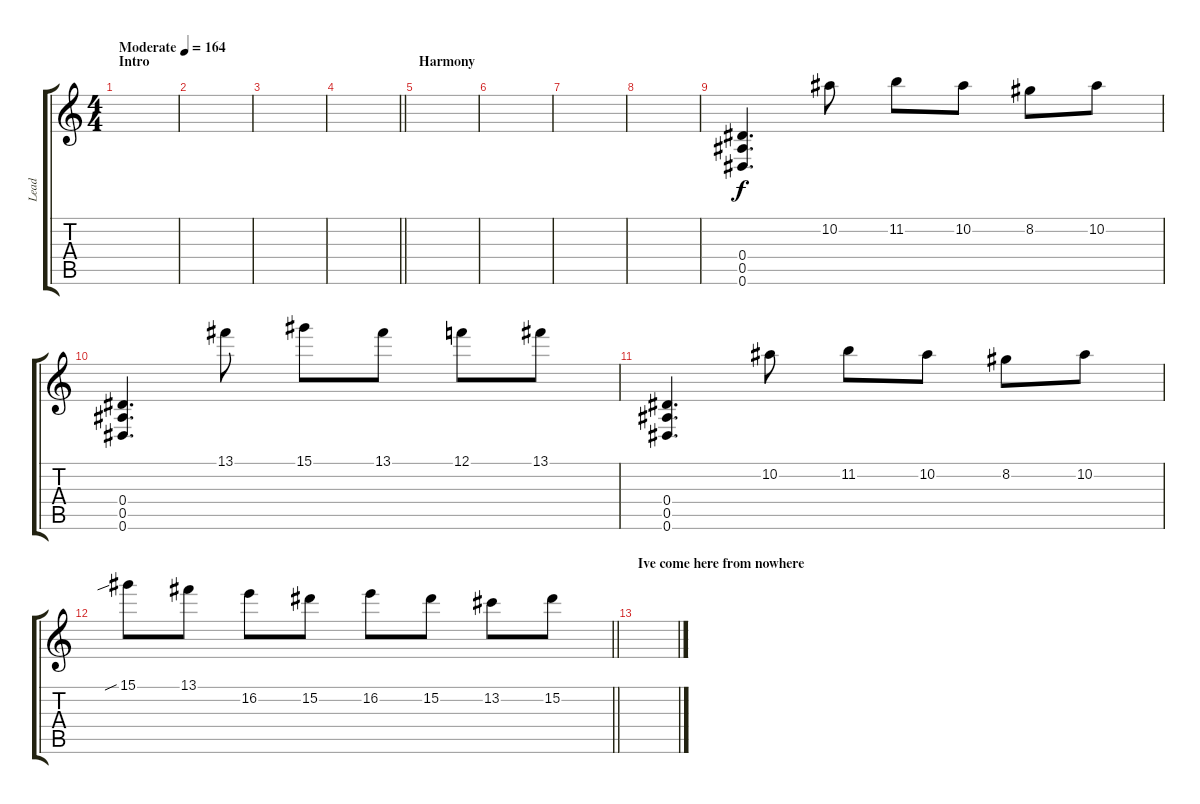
\track ("Lead" "Lead") {instrument overdrivenguitar}
\staff {score tabs}
\tuning (F4 C4 Ab3 Eb3 Bb2 Eb2) {hide}
\ts (4 4)
\section ("" "Intro")
\tempo (164 "Moderate")
\clef g2
\ks c
|
|
|
\barLineRight lightlight
|
\section ("" "Harmony")
|
|
|
|
(0.4 0.5 0.6).4{d} 10.2.8 11.2.8 10.2.8 8.2.8 10.2.8 |
(0.4 0.5 0.6).4{d} 13.1.8 15.1.8 13.1.8 12.1.8 13.1.8 |
(0.4 0.5 0.6).4{d} 10.2.8 11.2.8 10.2.8 8.2.8 10.2.8 |
\barLineRight lightlight
15.1{sib}.8 13.1.8 16.2.8 15.2.8 16.2.8 15.2.8 13.2.8 15.2.8 |
\section ("" "Ive come here from nowhere")
